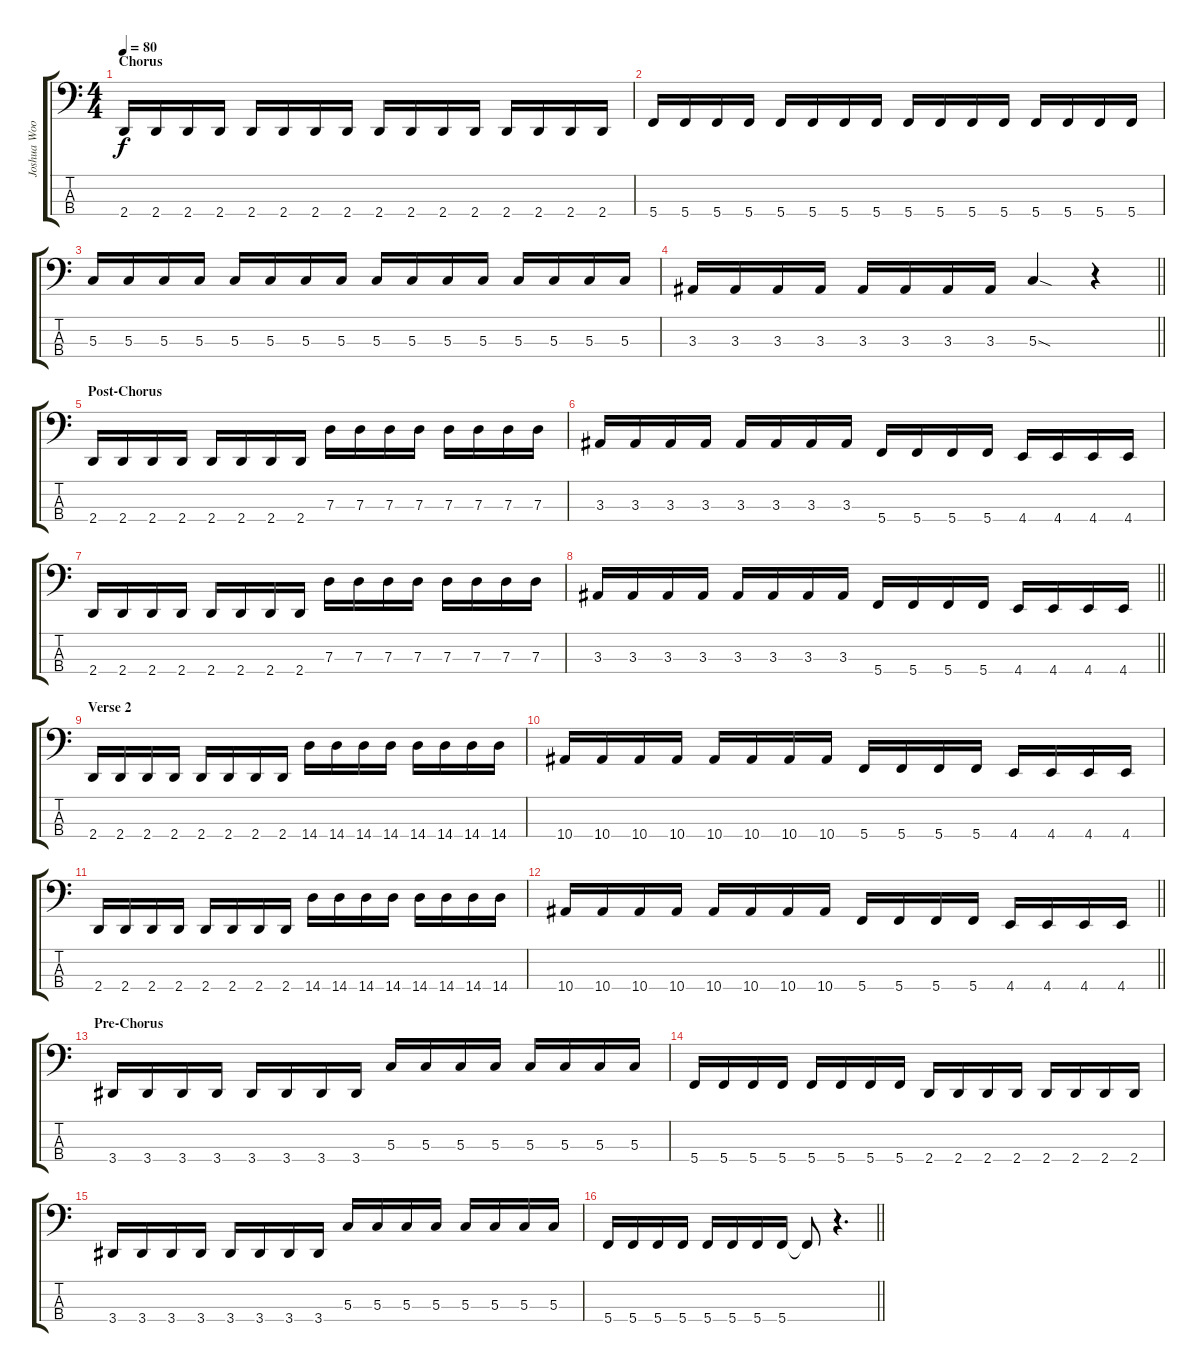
\track ("Joshua Woodard" "Joshua Woo") {instrument electricbassfinger}
\staff {score tabs}
\tuning (F2 C2 G1 C1) {hide}
\ts (4 4)
\section ("" "Chorus")
\tempo 80
\clef f4
\ks c
2.4.16{dy f} 2.4.16 2.4.16 2.4.16 2.4.16 2.4.16 2.4.16 2.4.16 2.4.16 2.4.16 2.4.16 2.4.16 2.4.16 2.4.16 2.4.16 2.4.16 |
5.4.16 5.4.16 5.4.16 5.4.16 5.4.16 5.4.16 5.4.16 5.4.16 5.4.16 5.4.16 5.4.16 5.4.16 5.4.16 5.4.16 5.4.16 5.4.16 |
5.3.16 5.3.16 5.3.16 5.3.16 5.3.16 5.3.16 5.3.16 5.3.16 5.3.16 5.3.16 5.3.16 5.3.16 5.3.16 5.3.16 5.3.16 5.3.16 |
\barLineRight lightlight
3.3.16 3.3.16 3.3.16 3.3.16 3.3.16 3.3.16 3.3.16 3.3.16 5.3{sod}.4 r.4 |
\section ("" "Post-Chorus")
2.4.16 2.4.16 2.4.16 2.4.16 2.4.16 2.4.16 2.4.16 2.4.16 7.3.16 7.3.16 7.3.16 7.3.16 7.3.16 7.3.16 7.3.16 7.3.16 |
3.3.16 3.3.16 3.3.16 3.3.16 3.3.16 3.3.16 3.3.16 3.3.16 5.4.16 5.4.16 5.4.16 5.4.16 4.4.16 4.4.16 4.4.16 4.4.16 |
2.4.16 2.4.16 2.4.16 2.4.16 2.4.16 2.4.16 2.4.16 2.4.16 7.3.16 7.3.16 7.3.16 7.3.16 7.3.16 7.3.16 7.3.16 7.3.16 |
\barLineRight lightlight
3.3.16 3.3.16 3.3.16 3.3.16 3.3.16 3.3.16 3.3.16 3.3.16 5.4.16 5.4.16 5.4.16 5.4.16 4.4.16 4.4.16 4.4.16 4.4.16 |
\section ("" "Verse 2")
2.4.16 2.4.16 2.4.16 2.4.16 2.4.16 2.4.16 2.4.16 2.4.16 14.4.16 14.4.16 14.4.16 14.4.16 14.4.16 14.4.16 14.4.16 14.4.16 |
10.4.16 10.4.16 10.4.16 10.4.16 10.4.16 10.4.16 10.4.16 10.4.16 5.4.16 5.4.16 5.4.16 5.4.16 4.4.16 4.4.16 4.4.16 4.4.16 |
2.4.16 2.4.16 2.4.16 2.4.16 2.4.16 2.4.16 2.4.16 2.4.16 14.4.16 14.4.16 14.4.16 14.4.16 14.4.16 14.4.16 14.4.16 14.4.16 |
\barLineRight lightlight
10.4.16 10.4.16 10.4.16 10.4.16 10.4.16 10.4.16 10.4.16 10.4.16 5.4.16 5.4.16 5.4.16 5.4.16 4.4.16 4.4.16 4.4.16 4.4.16 |
\section ("" "Pre-Chorus")
3.4.16 3.4.16 3.4.16 3.4.16 3.4.16 3.4.16 3.4.16 3.4.16 5.3.16 5.3.16 5.3.16 5.3.16 5.3.16 5.3.16 5.3.16 5.3.16 |
5.4.16 5.4.16 5.4.16 5.4.16 5.4.16 5.4.16 5.4.16 5.4.16 2.4.16 2.4.16 2.4.16 2.4.16 2.4.16 2.4.16 2.4.16 2.4.16 |
3.4.16 3.4.16 3.4.16 3.4.16 3.4.16 3.4.16 3.4.16 3.4.16 5.3.16 5.3.16 5.3.16 5.3.16 5.3.16 5.3.16 5.3.16 5.3.16 |
\barLineRight lightlight
5.4.16 5.4.16 5.4.16 5.4.16 5.4.16 5.4.16 5.4.16 5.4.16 5.4{t}.8 r.4{d}
